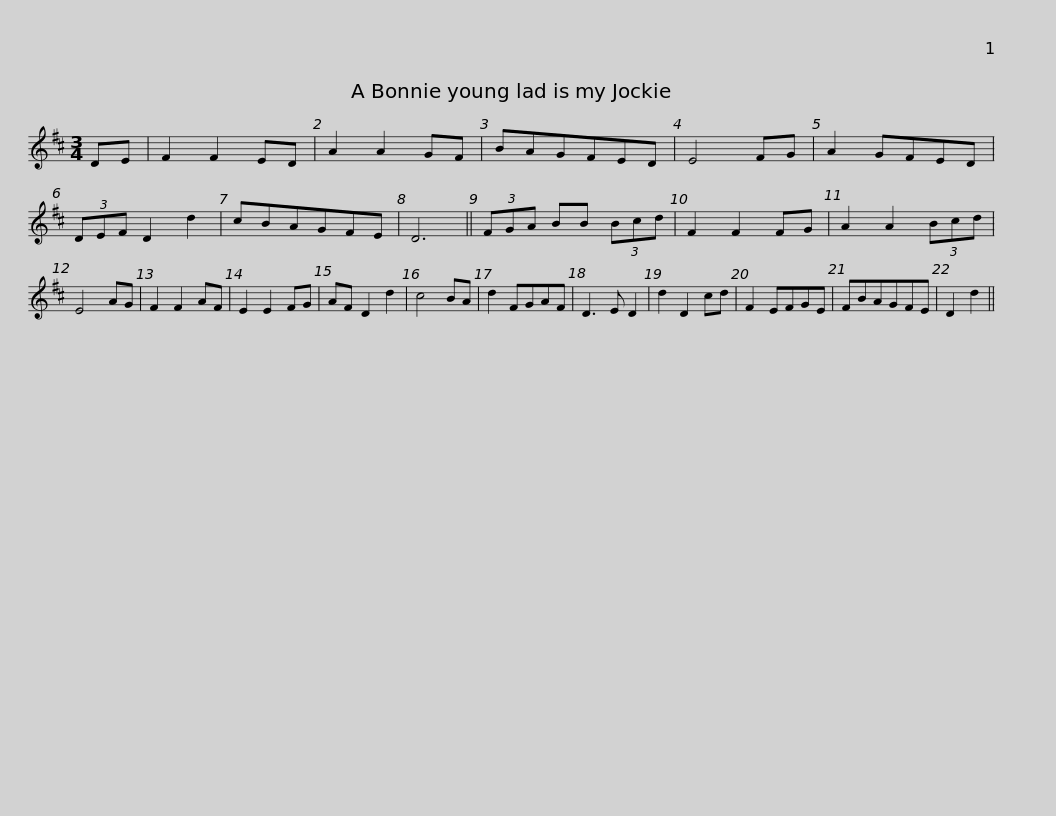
X:1
L:1/8
M:3/4
I:linebreak $
K:D
V:1 treble
V:1
 DE | F2 F2 ED | A2 A2 GF | BAGFED | E4 FG | %5
 A2 GFED | (3DEF D2 d2 | cBAGFE | D6 ||$ (3FGA BB (3Bcd | %10
 F2 F2 FG | A2 A2 (3Bcd | E4 AG | F2 F2 AF | E2 E2 FG | %15
 AF D2 d2 | c4 BA | d2 FGAF |$ D3 E D2 | d2 D2 cd | %20
 F2 EFGE | FBAGFE | D2 d2 || %23
